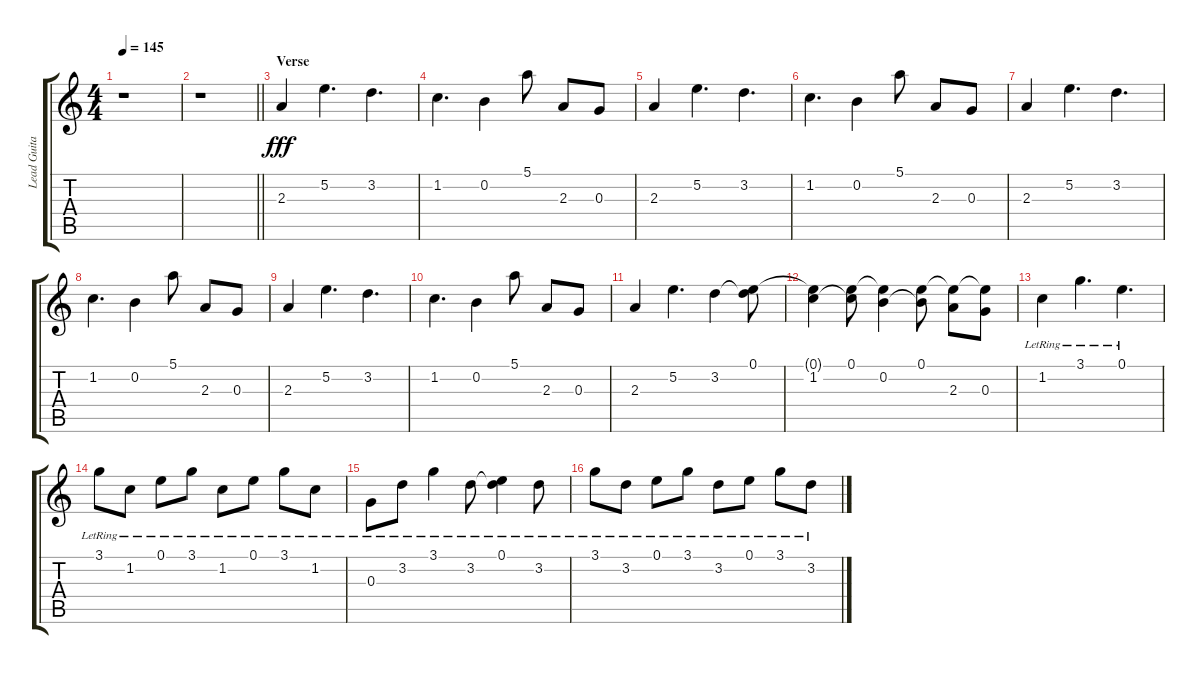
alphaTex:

\track ("Lead Guitar - Overdriven" "Lead Guita") {instrument overdrivenguitar}
\staff {score tabs}
\tuning (E4 B3 G3 D3 A2 E2) {hide}
\ts (4 4)
\tempo 145
\clef g2
\ks c
r.1{dy fff} |
\barLineRight lightlight
r.1 |
\section ("" "Verse")
2.3.4 5.2.4{d} 3.2.4{d} |
1.2.4{d} 0.2.4 5.1.8 2.3.8 0.3.8 |
2.3.4 5.2.4{d} 3.2.4{d} |
1.2.4{d} 0.2.4 5.1.8 2.3.8 0.3.8 |
2.3.4 5.2.4{d} 3.2.4{d} |
1.2.4{d} 0.2.4 5.1.8 2.3.8 0.3.8 |
2.3.4 5.2.4{d} 3.2.4{d} |
1.2.4{d} 0.2.4 5.1.8 2.3.8 0.3.8 |
2.3.4 5.2.4{d} 3.2.4 (0.1 3.2{t}).8 |
(0.1{t} 1.2).4 (0.1 1.2{t}).8 (0.1{t} 0.2).4 (0.1 0.2{t}).8 (0.1{t} 2.3).8 (0.1{t} 0.3).8 |
1.2{lr}.4 3.1{lr}.4{d} 0.1{lr}.4{d} |
3.1{lr}.8 1.2{lr}.8 0.1{lr}.8 3.1{lr}.8 1.2{lr}.8 0.1{lr}.8 3.1{lr}.8 1.2{lr}.8 |
0.3{lr}.8 3.2{lr}.8 3.1{lr}.4 3.2{lr}.8 (0.1{lr} 3.2{t}).4 3.2{lr}.8 |
3.1{lr}.8 3.2{lr}.8 0.1{lr}.8 3.1{lr}.8 3.2{lr}.8 0.1{lr}.8 3.1{lr}.8 3.2{lr}.8
